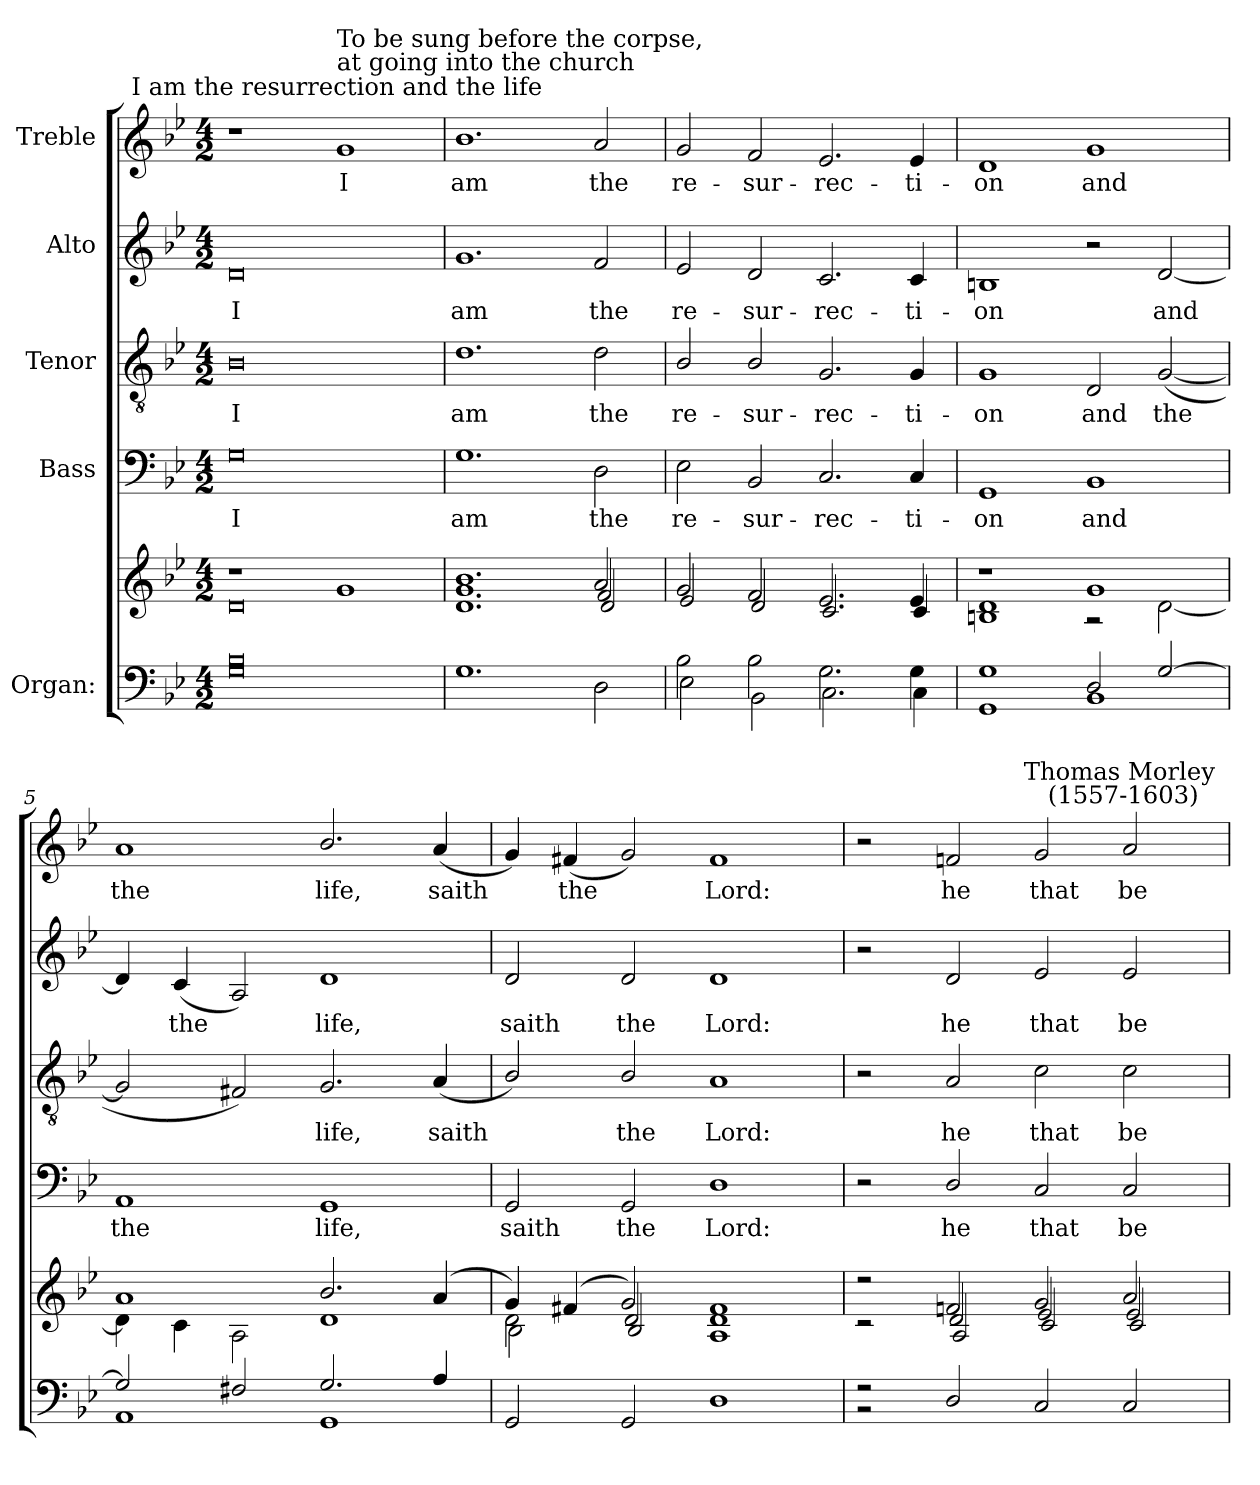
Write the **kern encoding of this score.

**kern	**kern	**kern	**text	**kern	**text	**kern	**text	**kern	**text
*part5	*part5	*part4	*part4	*part3	*part3	*part2	*part2	*part1	*part1
*staff6	*staff5	*staff4	*staff4	*staff3	*staff3	*staff2	*staff2	*staff1	*staff1
*I"Organ:	*	*I"Bass	*	*I"Tenor	*	*I"Alto	*	*I"Treble	*
*clefF4	*clefG2	*clefF4	*	*clefGv2	*	*clefG2	*	*clefG2	*
*k[b-e-]	*k[b-e-]	*k[b-e-]	*	*k[b-e-]	*	*k[b-e-]	*	*k[b-e-]	*
*B-:	*B-:	*B-:	*	*B-:	*	*B-:	*	*B-:	*
*M4/2	*M4/2	*M4/2	*	*M4/2	*	*M4/2	*	*M4/2	*
=1	=1	=1	=1	=1	=1	=1	=1	=1	=1
*^	*^	*	*	*	*	*	*	*	*
!	!	!	!	!	!LO:LY:b	!	!LO:LY:b	!	!LO:LY:b	!	!
0B-/	0G\	1r	0d\	0G	I	0B-	I	0d	I	1r	.
!	!	!	!	!	!	!	!	!	!	!LO:TX:a:cj:t=I am the resurrection and the life	!
!	!	!	!	!	!	!	!	!	!	!LO:TX:a:t=To be sung before the corpse,\nat going into the church	!
!	!	!	!	!	!	!	!	!	!	!	!LO:LY:b
.	.	1g/	.	.	.	.	.	.	.	1g	I
*v	*v	*	*	*	*	*	*	*	*	*	*
=2	=2	=2	=2	=2	=2	=2	=2	=2	=2	=2
*	*	*^	*	*	*	*	*	*	*	*
!	!	!	!	!	!LO:LY:b	!	!LO:LY:b	!	!LO:LY:b	!	!LO:LY:b
1.G\	1.b-/	1.g\	1.d/	1.G	am	1.d	am	1.g	am	1.b-	am
!	!	!	!	!	!LO:LY:b	!	!LO:LY:b	!	!LO:LY:b	!	!LO:LY:b
2D\	2a/	2f/	2d/	2D	the	2d	the	2f	the	2a	the
=3	=3	=3	=3	=3	=3	=3	=3	=3	=3	=3	=3
*^	*	*	*	*	*	*	*	*	*	*	*
!	!	!	!	!	!	!LO:LY:b	!	!LO:LY:b	!	!LO:LY:b	!	!LO:LY:b
*	*	*	*v	*v	*	*	*	*	*	*	*	*
2B-\	2E-\	2g/	2e-/	2E-	re-	2B-/	re-	2e-	re-	2g	re-
!	!	!	!	!	!LO:LY:b	!	!LO:LY:b	!	!LO:LY:b	!	!LO:LY:b
2B-\	2BB-\	2f/	2d/	2BB-	-sur-	2B-/	-sur-	2d	-sur-	2f	-sur-
!	!	!	!	!	!LO:LY:b	!	!LO:LY:b	!	!LO:LY:b	!	!LO:LY:b
2.G\	2.C\	2.e-/	2.c/	2.C	-rec-	2.G	-rec-	2.c	-rec-	2.e-	-rec-
!	!	!	!	!	!LO:LY:b	!	!LO:LY:b	!	!LO:LY:b	!	!LO:LY:b
4G\	4C\	4e-/	4c/	4C	-ti-	4G	-ti-	4c	-ti-	4e-	-ti-
=4	=4	=4	=4	=4	=4	=4	=4	=4	=4	=4	=4
!	!	!	!	!	!LO:LY:b	!	!LO:LY:b	!	!LO:LY:b	!	!LO:LY:b
1G/	1GG\	1r	1Bn\ 1d\	1GG	-on	1G	-on	1Bn	-on	1d	-on
!	!	!	!	!	!LO:LY:b	!	!LO:LY:b	!	!	!	!LO:LY:b
2D/	1BB-\	1g/	2r	1BB-	and	2D	and	2r	.	1g	and
!	!	!	!	!	!	!	!LO:LY:b	!	!LO:LY:b	!	!
[2G/	.	.	[2d\	.	.	(<[2G	the	[2d	and	.	.
=5	=5	=5	=5	=5	=5	=5	=5	=5	=5	=5	=5
!	!	!	!	!	!LO:LY:b	!	!	!	!	!	!LO:LY:b
2G/]	1AA\	1a/	4d\]	1AA	the	2G]	.	4d]	.	1a	the
!	!	!	!	!	!	!	!	!	!LO:LY:b	!	!
.	.	.	4c\	.	.	.	.	(<4c	the	.	.
2F#X/	.	.	2A\	.	.	2F#X)	.	2A)	.	.	.
!	!	!	!	!	!LO:LY:b	!	!LO:LY:b	!	!LO:LY:b	!	!LO:LY:b
2.G/	1GG\	2.b-/	1d\	1GG	life,	2.G	life,	1d	life,	2.b-/	life,
!	!	!	!	!	!	!	!LO:LY:b	!	!	!	!LO:LY:b
4A/	.	(>4a/	.	.	.	(<4A	saith	.	.	(<4a	saith
*v	*v	*	*	*	*	*	*	*	*	*	*
=6	=6	=6	=6	=6	=6	=6	=6	=6	=6	=6
*	*	*^	*	*	*	*	*	*	*	*
!	!	!	!	!	!LO:LY:b	!	!	!	!LO:LY:b	!	!
2GG/	4g/)	2d\	2B-\	2GG	saith	2B-/)	.	2d	saith	4g)	.
!	!	!	!	!	!	!	!	!	!	!	!LO:LY:b
.	(>4f#X/	.	.	.	.	.	.	.	.	(<4f#X	the
!	!	!	!	!	!LO:LY:b	!	!LO:LY:b	!	!LO:LY:b	!	!
2GG/	2g/)	2d/	2B-/	2GG	the	2B-/	the	2d	the	2g)	.
!	!	!	!	!	!LO:LY:b	!	!LO:LY:b	!	!LO:LY:b	!	!LO:LY:b
1D\	1f#/	1d\	1A/	1D	Lord:	1A	Lord:	1d	Lord:	1f#	Lord:
=7	=7	=7	=7	=7	=7	=7	=7	=7	=7	=7	=7
*^	*	*	*	*	*	*	*	*	*	*	*
2r	2r	2r	2r	2ryy	2r	.	2r	.	2r	.	2r	.
!	!	!	!	!	!	!LO:LY:b	!	!LO:LY:b	!	!LO:LY:b	!	!LO:LY:b
1.ryy	2D/	2fn/	2d/	2A/	2D/	he	2A	he	2d	he	2fn	he
!	!	!	!	!	!	!LO:LY:b	!	!LO:LY:b	!	!LO:LY:b	!	!LO:LY:b
.	2C/	2g/	2e-/	2c/	2C	that	2c	that	2e-	that	2g	that
!	!	!	!	!	!	!	!	!	!	!	!LO:TX:a:cj:t=Thomas Morley \n(1557-1603)	!
!	!	!	!	!	!	!LO:LY:b	!	!LO:LY:b	!	!LO:LY:b	!	!LO:LY:b
.	2C/	2a/	2e-/	2c/	2C	be-	2c	be-	2e-	be-	2a	be-
*v	*v	*	*	*	*	*	*	*	*	*	*	*
*	*v	*v	*v	*	*	*	*	*	*	*	*
=	=	=	=	=	=	=	=	=	=
*-	*-	*-	*-	*-	*-	*-	*-	*-	*-
